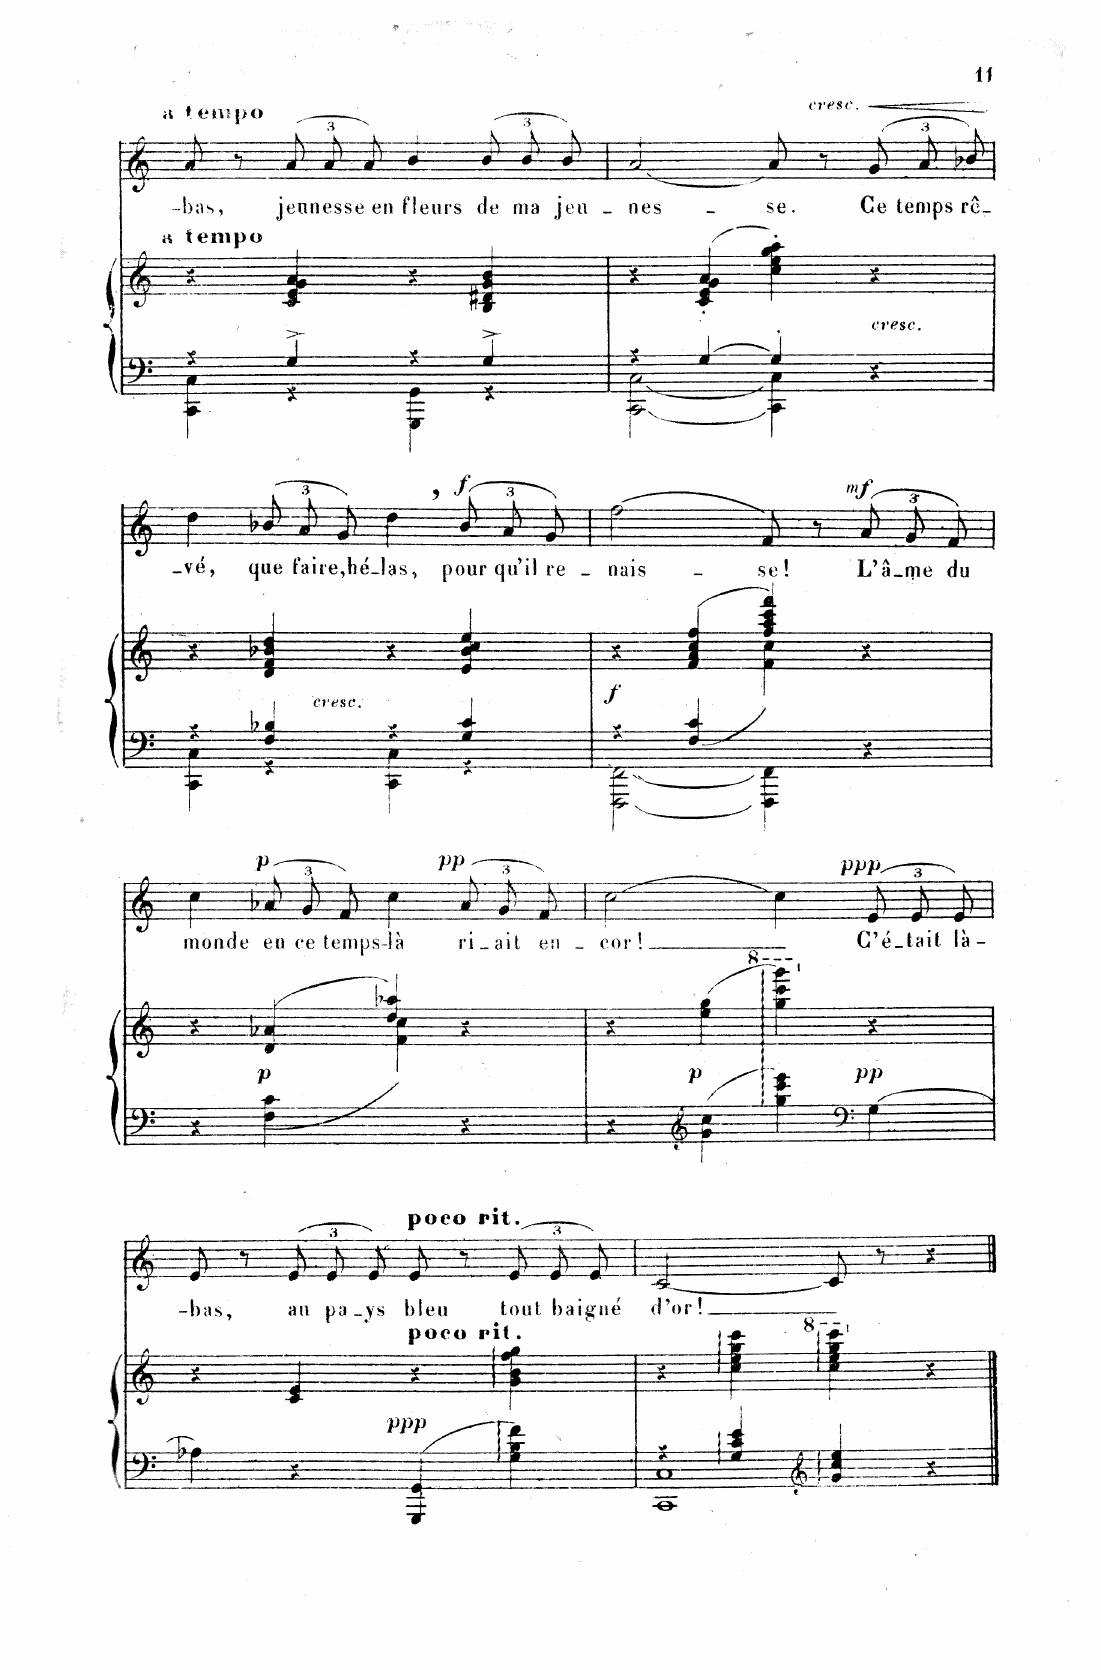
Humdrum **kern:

**kern	**kern	**dynam	**kern	**text	**dynam
*part2	*part2	*part2	*part1	*part1	*part1
*staff3	*staff2	*staff2/3	*staff1	*staff1	*staff1
*I"Piano	*	*	*I"Voice	*	*
*I'Pno	*	*	*	*	*
*clefF4	*clefG2	*	*clefG2	*	*
*k[]	*k[]	*	*k[]	*	*
*M4/4	*M4/4	*	*M4/4	*	*
*met(c)	*met(c)	*	*met(c)	*	*
=41	=41	=41	=41	=41	=41
*^	*	*	*	*	*
!	!	!	!	!LO:TX:a:B:t=a tempo	!	!
!	!	!LO:TX:a:B:t=a tempo	!	!	!	!
4r	4CC\ 4C\	4r	.	8a/	-- bas,	.
.	.	.	.	8r	.	.
4G^/	4r	4c/ 4e/ 4g/ 4a/	.	12a/L	jeu-	.
.	.	.	.	12a/	-nesse	.
.	.	.	.	12a/J	en	.
4r	4GGG\ 4GG\	4r	.	4b\	fleur	.
4G^/	4r	4B/ 4d#X/ 4g/ 4b/	.	12b/L	de	.
.	.	.	.	12b/	ma	.
.	.	.	.	12b/J	jeu-	.
=42	=42	=42	=42	=42	=42	=42
4r	[2CC\ [2C\	4r	.	[2a/	-nes-	.
[4G/	.	(4c/' 4e/' 4g/' 4a/'	.	.	.	.
4G'/]	4CC\] 4C\]	4cc\' 4ee\' 4gg\' 4aa\')	.	8a/]	-se.	.
.	.	.	.	8r	.	.
!	!	!	!	!LO:TX:a:i:t=cresc.	!	!
!	!	!LO:TX:b:i:t=cresc.	!	!	!	!
!	!	!	!	!	!	!LO:HP:b
4r	4ryy	4r	.	12g/L	Ce	<
.	.	.	.	12a/	temps	.
.	.	.	.	12b-X/J	rê-	.
*v	*v	*	*	*	*	*
.	.	.	.	.	[
=43	=43	=43	=43	=43	=43
*^	*	*	*	*	*
4r	4CC\ 4C\	4r	.	4dd\	-- vé,	.
4F/ 4B-X/	4r	4d/ 4f/ 4b-X/ 4dd/	.	12b-X/L	que	.
.	.	.	.	12a/	faire,	.
.	.	.	.	12g/J	hé-	.
!	!	!LO:TX:b:i:t=cresc.	!	!	!	!
4r	4CC\ 4C\	4r	.	4dd,\	-las,	.
!	!	!	!	!	!	!LO:DY:a
4G/ 4c/	4r	4e/ 4b-/ 4cc/ 4ee/	.	12b-/L	pour	f
.	.	.	.	12a/	qu’il	.
.	.	.	.	12g/J	re-	.
=44	=44	=44	=44	=44	=44	=44
*	*	*^	*	*	*	*
!	!	!	!	!LO:DY:b	!	!	!
4r	[2FFF\ [2FF\	4r	2ryy	f	(2ff\	-nais-	.
(<4F/ 4c/	.	(>4f/ 4a/ 4cc/ 4ff/	.	.	.	.	.
4ryy	4FFF\] 4FF\]	4ff/ 4aa/ 4ccc/ 4fff/)	4f/ 4cc/)	.	8f/)	-se!	.
.	.	.	.	.	8r	.	.
!	!	!	!	!	!	!	!LO:DY:a
4r	4ryy	4r	4ryy	.	12a/L	L’â-	mf
.	.	.	.	.	12g/	-me	.
.	.	.	.	.	12f/J	du	.
*v	*v	*	*	*	*	*	*
=45	=45	=45	=45	=45	=45	=45
4r	4r	2ryy	.	4cc\	monde	.
!	!	!	!LO:DY:b	!	!	!LO:DY:a
(<4F\ 4c\	(>4d/ 4a-X/	.	p	12a-X/L	en	p
.	.	.	.	12g/	ce	.
.	.	.	.	12f/J	temps-	.
4ryy	4dd/ 4aa-X/)	4f\ 4cc\)	.	4cc\	-là	.
!	!	!	!	!	!	!LO:DY:a
4r	4r	4ryy	.	12a-/L	ri-	pp
.	.	.	.	12g/	-ait	.
.	.	.	.	12f/J	en-	.
*	*v	*v	*	*	*	*
=46	=46	=46	=46	=46	=46
4r	4r	.	[2cc\	-cor!	.
*clefG2	*	*	*	*	*
!	!	!LO:DY:b	!	!	!
4g/ 4cc/	(4ee\ 4gg\	p	.	.	.
*	*8va	*	*	*	*
4gg\ 4ccc\ 4eee\	4ggg\ 4cccc\ 4gggg\)	.	8cc\]	.	.
.	.	.	8r	.	.
*clefF4	*	*	*	*	*
*	*X8va	*	*	*	*
!	!	!LO:DY:b	!	!	!LO:DY:a
4G\	4r	pp	12e/L	C’é-	ppp
.	.	.	12e/	-tait	.
.	.	.	12e/J	là-	.
=47	=47	=47	=47	=47	=47
4A-X\	4r	.	8e/	-- bas,	.
.	.	.	8r	.	.
4r	4c/ 4e/	.	12e/L	au	.
.	.	.	12e/	pa-	.
.	.	.	12e/J	-ys	.
!	!	!	!LO:TX:a:B:t=poco rit.	!	!
!	!LO:TX:a:B:t=poco rit.	!	!	!	!
!	!	!LO:DY:b	!	!	!
4GGG/ 4GG/	4r	ppp	8e/	bleu	.
.	.	.	8r	.	.
4G\ 4B\ 4f\	4g\ 4b\ 4ff\ 4gg\	.	12e/L	tout	.
.	.	.	12e/	bai-	.
.	.	.	12e/J	-gné	.
=48	=48	=48	=48	=48	=48
*^	*	*	*^	*	*
4r	1CC 1C	4r	.	[2c/	8ryy	d’or!	.
.	.	.	.	.	8ryy	.	.
4G/ 4c/ 4e/	.	4cc\ 4ee\ 4gg\ 4ccc\	.	.	8ryy	.	.
.	.	.	.	.	8ryy	.	.
*clefG2	*	*	*	*	*	*	*
*	*	*8va	*	*	*	*	*
4g/ 4cc/ 4ee/ 4gg/	.	4ccc\ 4eee\ 4ggg\ 4cccc\	.	8c/]	2ryy	.	.
.	.	.	.	8r	.	.	.
*	*	*X8va	*	*	*	*	*
4r	.	4r	.	4r	.	.	.
*v	*v	*	*	*v	*v	*	*
==	==	==	==	==	==
*-	*-	*-	*-	*-	*-
